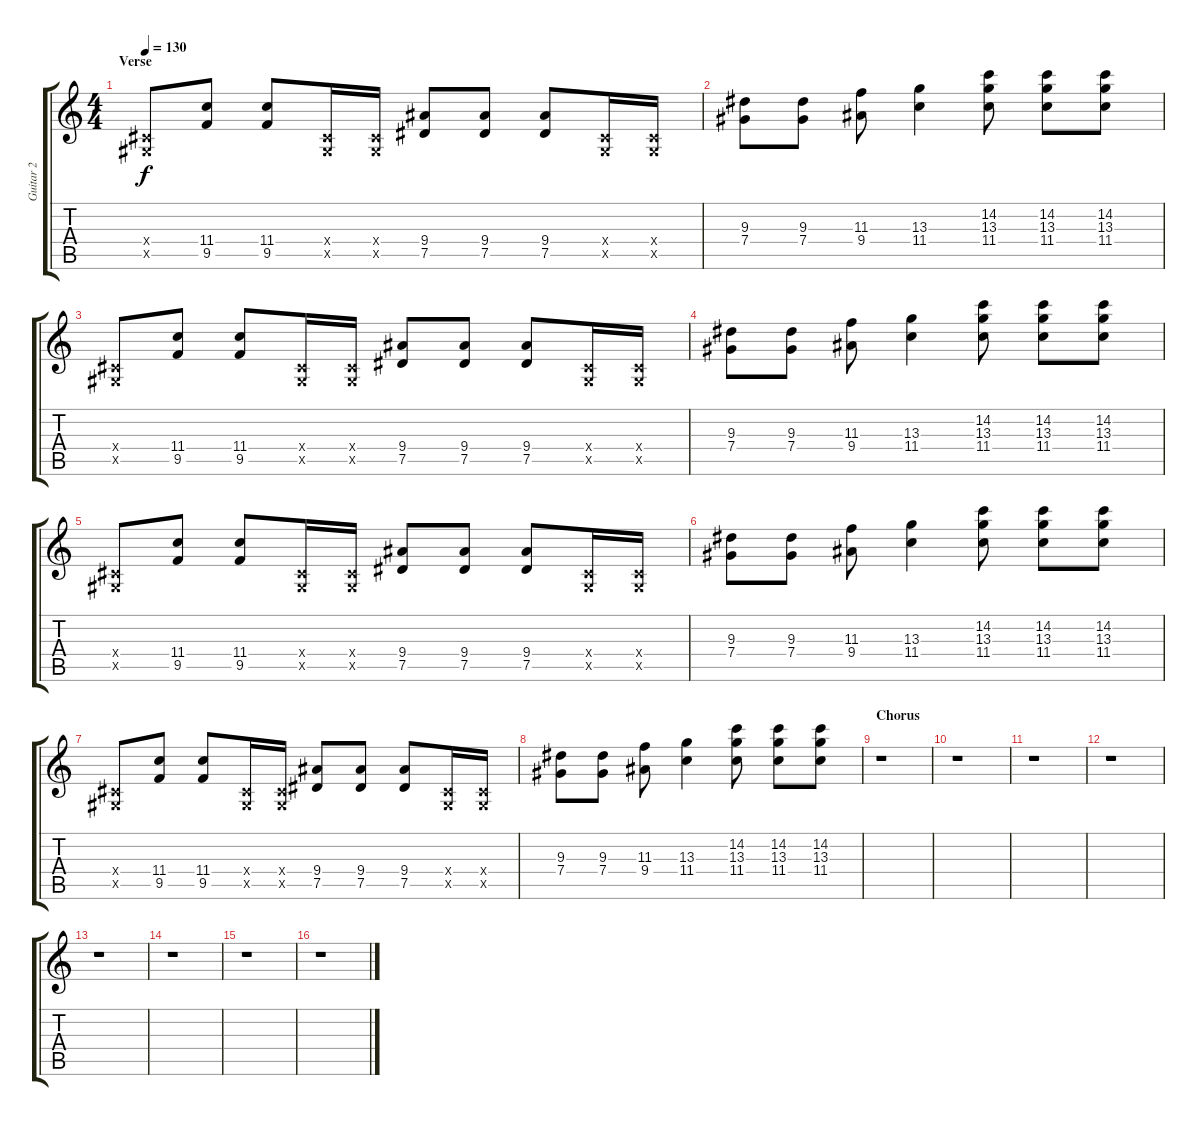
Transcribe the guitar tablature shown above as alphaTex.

\track ("Guitar 2" "Guitar 2") {instrument electricguitarjazz}
\staff {score tabs}
\tuning (Eb4 Bb3 Gb3 Db3 Ab2 Eb2) {hide}
\ts (4 4)
\section ("" "Verse")
\tempo 130
\clef g2
\ks c
(0.4{x} 0.5{x}).8{dy f} (11.4 9.5).8 (11.4 9.5).8 (0.4{x} 0.5{x}).16 (0.4{x} 0.5{x}).16 (9.4 7.5).8 (9.4 7.5).8 (9.4 7.5).8 (0.4{x} 0.5{x}).16 (0.4{x} 0.5{x}).16 |
(9.3 7.4).8 (9.3 7.4).8 (11.3 9.4).8 (13.3 11.4).4 (14.2 13.3 11.4).8 (14.2 13.3 11.4).8 (14.2 13.3 11.4).8 |
(0.4{x} 0.5{x}).8 (11.4 9.5).8 (11.4 9.5).8 (0.4{x} 0.5{x}).16 (0.4{x} 0.5{x}).16 (9.4 7.5).8 (9.4 7.5).8 (9.4 7.5).8 (0.4{x} 0.5{x}).16 (0.4{x} 0.5{x}).16 |
(9.3 7.4).8 (9.3 7.4).8 (11.3 9.4).8 (13.3 11.4).4 (14.2 13.3 11.4).8 (14.2 13.3 11.4).8 (14.2 13.3 11.4).8 |
(0.4{x} 0.5{x}).8 (11.4 9.5).8 (11.4 9.5).8 (0.4{x} 0.5{x}).16 (0.4{x} 0.5{x}).16 (9.4 7.5).8 (9.4 7.5).8 (9.4 7.5).8 (0.4{x} 0.5{x}).16 (0.4{x} 0.5{x}).16 |
(9.3 7.4).8 (9.3 7.4).8 (11.3 9.4).8 (13.3 11.4).4 (14.2 13.3 11.4).8 (14.2 13.3 11.4).8 (14.2 13.3 11.4).8 |
(0.4{x} 0.5{x}).8 (11.4 9.5).8 (11.4 9.5).8 (0.4{x} 0.5{x}).16 (0.4{x} 0.5{x}).16 (9.4 7.5).8 (9.4 7.5).8 (9.4 7.5).8 (0.4{x} 0.5{x}).16 (0.4{x} 0.5{x}).16 |
(9.3 7.4).8 (9.3 7.4).8 (11.3 9.4).8 (13.3 11.4).4 (14.2 13.3 11.4).8 (14.2 13.3 11.4).8 (14.2 13.3 11.4).8 |
\section ("" "Chorus")
r.1 |
r.1 |
r.1 |
r.1 |
r.1 |
r.1 |
r.1 |
r.1
